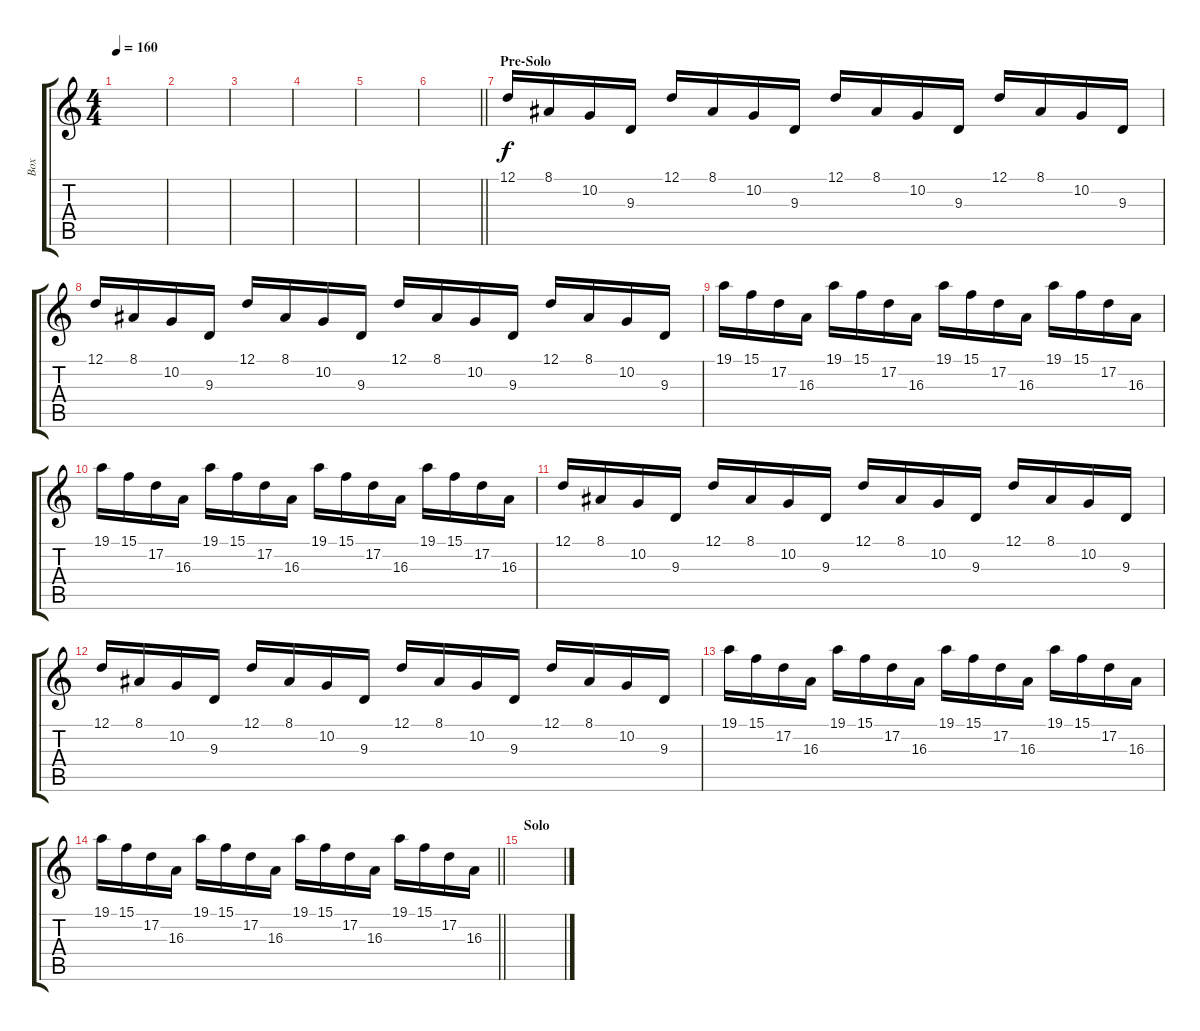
\track ("Box" "Box") {instrument musicbox}
\staff {score tabs}
\tuning (D4 A3 F3 C3 G2 D2) {hide}
\ts (4 4)
\tempo 160
\clef g2
\ks c
|
|
|
|
|
\barLineRight lightlight
|
\section ("" "Pre-Solo")
12.1.16 8.1.16 10.2.16 9.3.16 12.1.16 8.1.16 10.2.16 9.3.16 12.1.16 8.1.16 10.2.16 9.3.16 12.1.16 8.1.16 10.2.16 9.3.16 |
12.1.16 8.1.16 10.2.16 9.3.16 12.1.16 8.1.16 10.2.16 9.3.16 12.1.16 8.1.16 10.2.16 9.3.16 12.1.16 8.1.16 10.2.16 9.3.16 |
19.1.16 15.1.16 17.2.16 16.3.16 19.1.16 15.1.16 17.2.16 16.3.16 19.1.16 15.1.16 17.2.16 16.3.16 19.1.16 15.1.16 17.2.16 16.3.16 |
19.1.16 15.1.16 17.2.16 16.3.16 19.1.16 15.1.16 17.2.16 16.3.16 19.1.16 15.1.16 17.2.16 16.3.16 19.1.16 15.1.16 17.2.16 16.3.16 |
12.1.16 8.1.16 10.2.16 9.3.16 12.1.16 8.1.16 10.2.16 9.3.16 12.1.16 8.1.16 10.2.16 9.3.16 12.1.16 8.1.16 10.2.16 9.3.16 |
12.1.16 8.1.16 10.2.16 9.3.16 12.1.16 8.1.16 10.2.16 9.3.16 12.1.16 8.1.16 10.2.16 9.3.16 12.1.16 8.1.16 10.2.16 9.3.16 |
19.1.16 15.1.16 17.2.16 16.3.16 19.1.16 15.1.16 17.2.16 16.3.16 19.1.16 15.1.16 17.2.16 16.3.16 19.1.16 15.1.16 17.2.16 16.3.16 |
\barLineRight lightlight
19.1.16 15.1.16 17.2.16 16.3.16 19.1.16 15.1.16 17.2.16 16.3.16 19.1.16 15.1.16 17.2.16 16.3.16 19.1.16 15.1.16 17.2.16 16.3.16 |
\section ("" "Solo")
